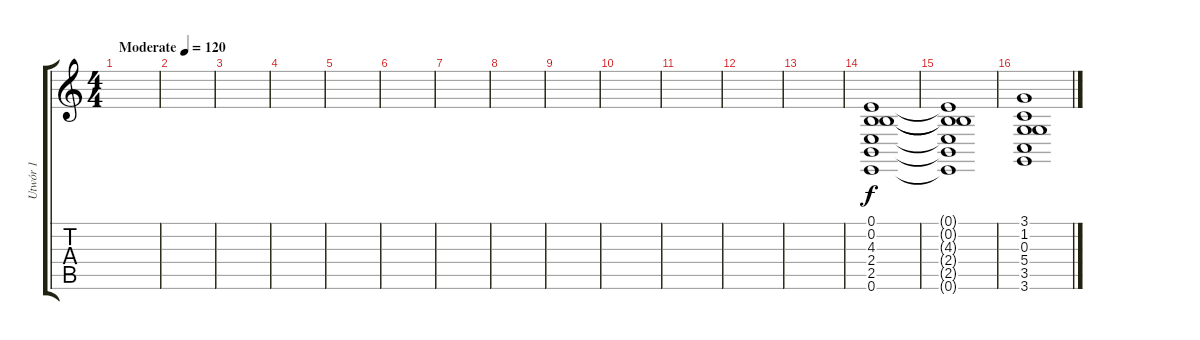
\track ("Utwór 1" "Utwór 1") {instrument pad2warm}
\staff {score tabs}
\tuning (E4 B3 G3 D3 A2 E2) {hide}
\ts (4 4)
\tempo (120 "Moderate")
\clef g2
\ks c
|
|
|
|
|
|
|
|
|
|
|
|
|
(0.1 0.2 4.3 2.4 2.5 0.6).1 |
(0.1{t} 0.2{t} 4.3{t} 2.4{t} 2.5{t} 0.6{t}).1 |
(3.1 1.2 0.3 5.4 3.5 3.6).1
